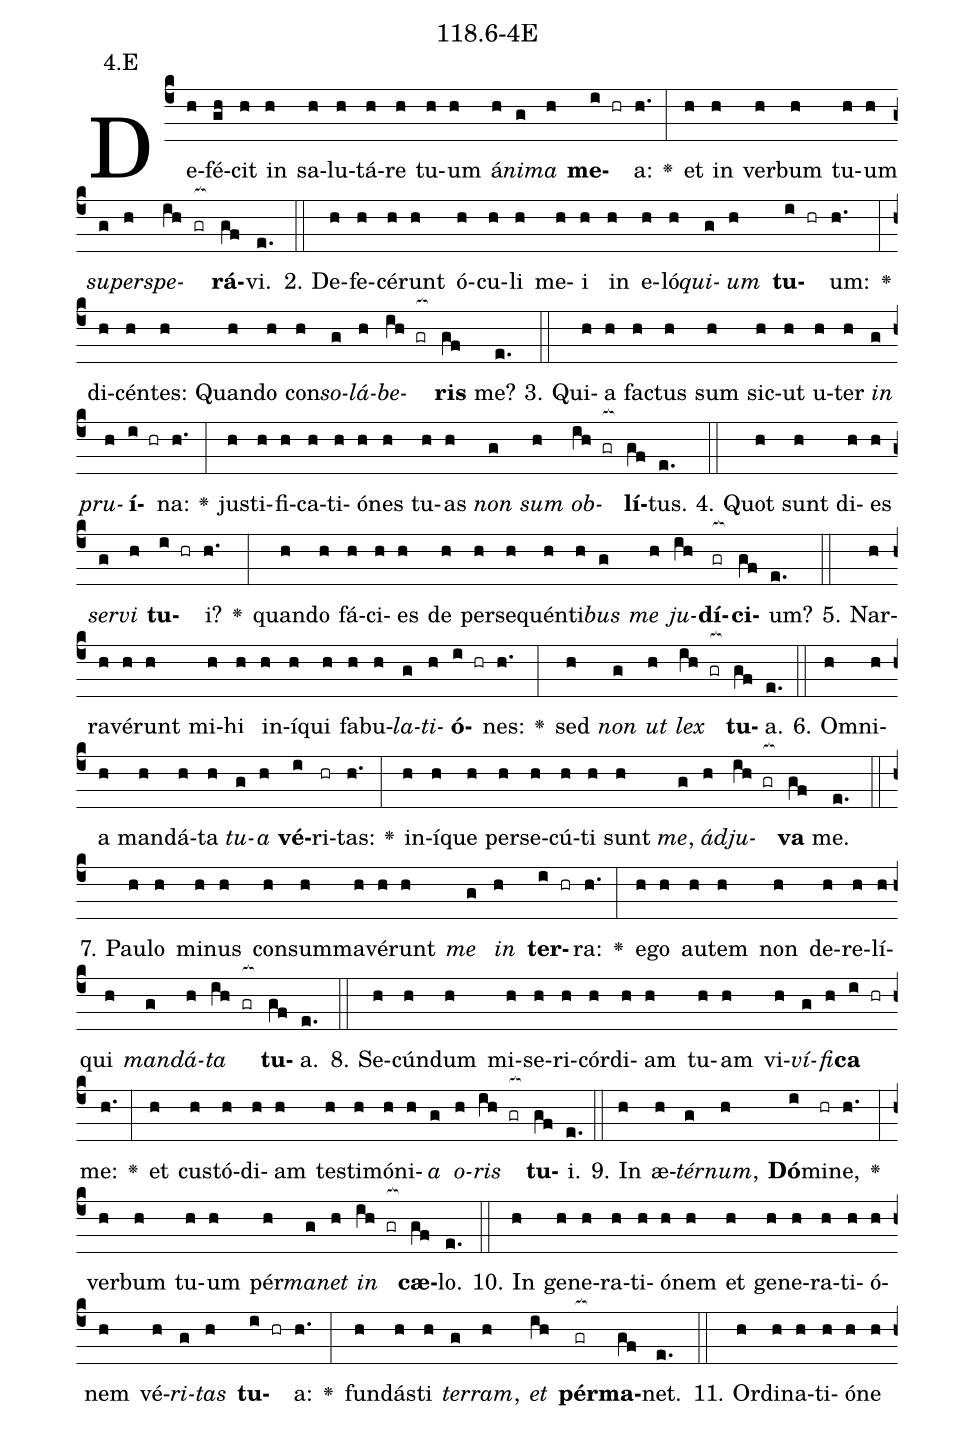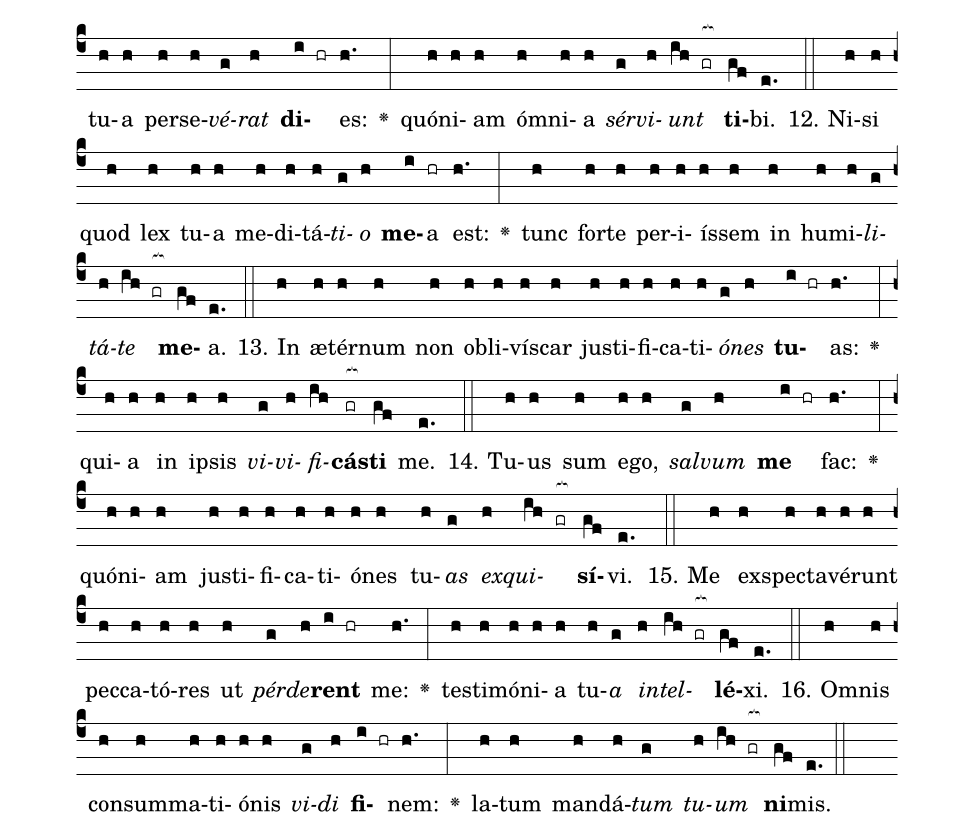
name: 118.6-4E;
annotation: 4.E;
%%
(c4)De(h)fé(gh)cit(h) in(h) sa(h)lu(h)tá(h)re(h) tu(h)um(h) á(h)<i>ni</i>(g)<i>ma</i>(h) <b>me</b>(i hr)a:(h.) <v>\greheightstar</v>(:) et(h) in(h) ver(h)bum(h) tu(h)um(h) <i>su</i>(g)<i>per</i>(h)<i>spe</i>(ih gr[ocb:1{])<b>rá</b>(gf[ocb:0}])vi.(e.) (::)
2. De(h)fe(h)cé(h)runt(h) ó(h)cu(h)li(h) me(h)i(h) in(h) e(h)ló(h)<i>qui</i>(g)<i>um</i>(h) <b>tu</b>(i hr)um:(h.) <v>\greheightstar</v>(:) di(h)cén(h)tes:(h) Quan(h)do(h) con(h)<i>so</i>(g)<i>lá</i>(h)<i>be</i>(ih gr[ocb:1{])<b>ris</b>(gf[ocb:0}]) me?(e.) (::)
3. Qui(h)a(h) fac(h)tus(h) sum(h) sic(h)ut(h) u(h)ter(h) <i>in</i>(g) <i>pru</i>(h)<b>í</b>(i hr)na:(h.) <v>\greheightstar</v>(:) jus(h)ti(h)fi(h)ca(h)ti(h)ó(h)nes(h) tu(h)as(h) <i>non</i>(g) <i>sum</i>(h) <i>ob</i>(ih gr[ocb:1{])<b>lí</b>(gf[ocb:0}])tus.(e.) (::)
4. Quot(h) sunt(h) di(h)es(h) <i>ser</i>(g)<i>vi</i>(h) <b>tu</b>(i hr)i?(h.) <v>\greheightstar</v>(:) quan(h)do(h) fá(h)ci(h)es(h) de(h) per(h)se(h)quén(h)ti(h)<i>bus</i>(g) <i>me</i>(h) <i>ju</i>(ih)<b>dí</b>(gr[ocb:1{])<b>ci</b>(gf[ocb:0}])um?(e.) (::)
5. Nar(h)ra(h)vé(h)runt(h) mi(h)hi(h) in(h)í(h)qui(h) fa(h)bu(h)<i>la</i>(g)<i>ti</i>(h)<b>ó</b>(i hr)nes:(h.) <v>\greheightstar</v>(:) sed(h) <i>non</i>(g) <i>ut</i>(h) <i>lex</i>(ih gr[ocb:1{]) <b>tu</b>(gf[ocb:0}])a.(e.) (::)
6. Om(h)ni(h)a(h) man(h)dá(h)ta(h) <i>tu</i>(g)<i>a</i>(h) <b>vé</b>(i)ri(hr)tas:(h.) <v>\greheightstar</v>(:) in(h)í(h)que(h) per(h)se(h)cú(h)ti(h) sunt(h) <i>me</i>,(g) <i>ád</i>(h)<i>ju</i>(ih gr[ocb:1{])<b>va</b>(gf[ocb:0}]) me.(e.) (::)
7. Pau(h)lo(h) mi(h)nus(h) con(h)sum(h)ma(h)vé(h)runt(h) <i>me</i>(g) <i>in</i>(h) <b>ter</b>(i hr)ra:(h.) <v>\greheightstar</v>(:) e(h)go(h) au(h)tem(h) non(h) de(h)re(h)lí(h)qui(h) <i>man</i>(g)<i>dá</i>(h)<i>ta</i>(ih gr[ocb:1{]) <b>tu</b>(gf[ocb:0}])a.(e.) (::)
8. Se(h)cún(h)dum(h) mi(h)se(h)ri(h)cór(h)di(h)am(h) tu(h)am(h) vi(h)<i>ví</i>(g)<i>fi</i>(h)<b>ca</b>(i hr) me:(h.) <v>\greheightstar</v>(:) et(h) cus(h)tó(h)di(h)am(h) tes(h)ti(h)mó(h)ni(h)<i>a</i>(g) <i>o</i>(h)<i>ris</i>(ih gr[ocb:1{]) <b>tu</b>(gf[ocb:0}])i.(e.) (::)
9. In(h) æ(h)<i>tér</i>(g)<i>num</i>,(h) <b>Dó</b>(i)mi(hr)ne,(h.) <v>\greheightstar</v>(:) ver(h)bum(h) tu(h)um(h) pér(h)<i>ma</i>(g)<i>net</i>(h) <i>in</i>(ih gr[ocb:1{]) <b>cæ</b>(gf[ocb:0}])lo.(e.) (::)
10. In(h) ge(h)ne(h)ra(h)ti(h)ó(h)nem(h) et(h) ge(h)ne(h)ra(h)ti(h)ó(h)nem(h) vé(h)<i>ri</i>(g)<i>tas</i>(h) <b>tu</b>(i hr)a:(h.) <v>\greheightstar</v>(:) fun(h)dás(h)ti(h) <i>ter</i>(g)<i>ram</i>,(h) <i>et</i>(ih) <b>pér</b>(gr[ocb:1{])<b>ma</b>(gf[ocb:0}])net.(e.) (::)
11. Or(h)di(h)na(h)ti(h)ó(h)ne(h) tu(h)a(h) per(h)se(h)<i>vé</i>(g)<i>rat</i>(h) <b>di</b>(i hr)es:(h.) <v>\greheightstar</v>(:) quón(h)i(h)am(h) óm(h)ni(h)a(h) <i>sér</i>(g)<i>vi</i>(h)<i>unt</i>(ih gr[ocb:1{]) <b>ti</b>(gf[ocb:0}])bi.(e.) (::)
12. Ni(h)si(h) quod(h) lex(h) tu(h)a(h) me(h)di(h)tá(h)<i>ti</i>(g)<i>o</i>(h) <b>me</b>(i)a(hr) est:(h.) <v>\greheightstar</v>(:) tunc(h) for(h)te(h) per(h)i(h)ís(h)sem(h) in(h) hu(h)mi(h)<i>li</i>(g)<i>tá</i>(h)<i>te</i>(ih gr[ocb:1{]) <b>me</b>(gf[ocb:0}])a.(e.) (::)
13. In(h) æ(h)tér(h)num(h) non(h) ob(h)li(h)vís(h)car(h) jus(h)ti(h)fi(h)ca(h)ti(h)<i>ó</i>(g)<i>nes</i>(h) <b>tu</b>(i hr)as:(h.) <v>\greheightstar</v>(:) qui(h)a(h) in(h) ip(h)sis(h) <i>vi</i>(g)<i>vi</i>(h)<i>fi</i>(ih)<b>cás</b>(gr[ocb:1{])<b>ti</b>(gf[ocb:0}]) me.(e.) (::)
14. Tu(h)us(h) sum(h) e(h)go,(h) <i>sal</i>(g)<i>vum</i>(h) <b>me</b>(i hr) fac:(h.) <v>\greheightstar</v>(:) quón(h)i(h)am(h) jus(h)ti(h)fi(h)ca(h)ti(h)ó(h)nes(h) tu(h)<i>as</i>(g) <i>ex</i>(h)<i>qui</i>(ih gr[ocb:1{])<b>sí</b>(gf[ocb:0}])vi.(e.) (::)
15. Me(h) ex(h)spec(h)ta(h)vé(h)runt(h) pec(h)ca(h)tó(h)res(h) ut(h) <i>pér</i>(g)<i>de</i>(h)<b>rent</b>(i hr) me:(h.) <v>\greheightstar</v>(:) tes(h)ti(h)mó(h)ni(h)a(h) tu(h)<i>a</i>(g) <i>in</i>(h)<i>tel</i>(ih gr[ocb:1{])<b>lé</b>(gf[ocb:0}])xi.(e.) (::)
16. Om(h)nis(h) con(h)sum(h)ma(h)ti(h)ó(h)nis(h) <i>vi</i>(g)<i>di</i>(h) <b>fi</b>(i hr)nem:(h.) <v>\greheightstar</v>(:) la(h)tum(h) man(h)dá(h)<i>tum</i>(g) <i>tu</i>(h)<i>um</i>(ih gr[ocb:1{]) <b>ni</b>(gf[ocb:0}])mis.(e.) (::)
